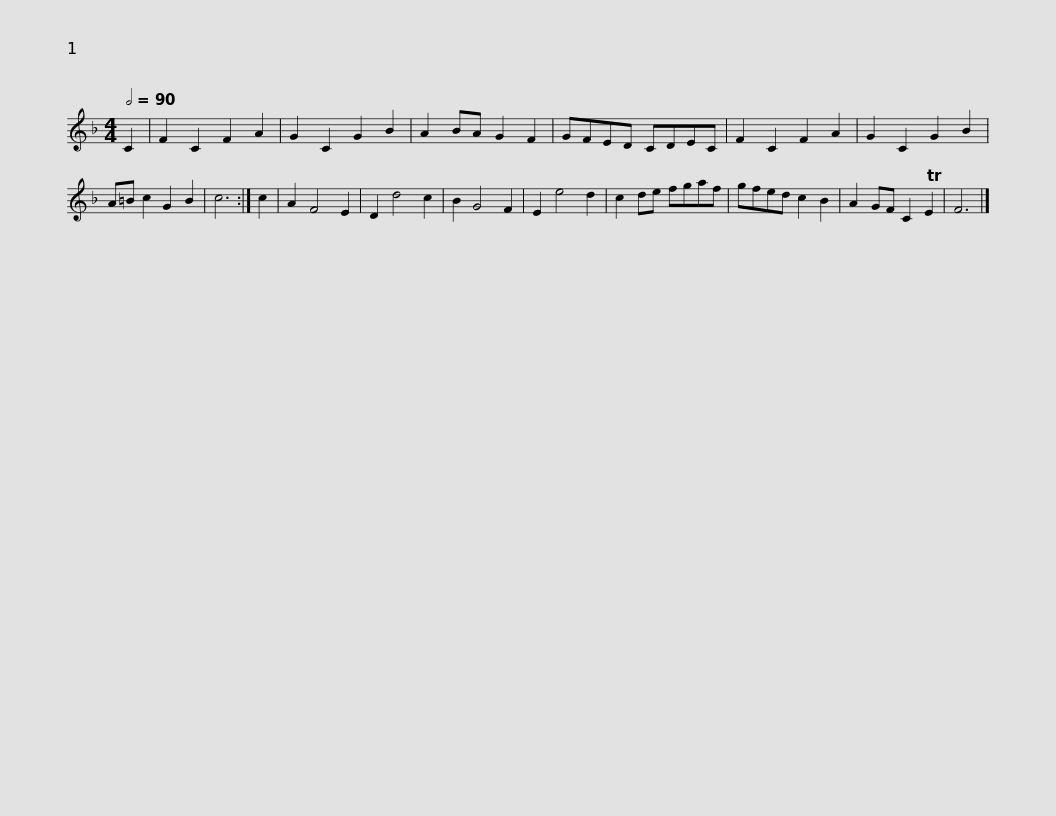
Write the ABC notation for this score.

X:1
L:1/8
Q:1/2=90
M:4/4
I:linebreak $
K:F
V:1 treble
V:1
 C2 | F2 C2 F2 A2 | G2 C2 G2 B2 | A2 BA G2 F2 | GFED CDEC | %5
 F2 C2 F2 A2 | G2 C2 G2 B2 | A=B c2 G2 B2 | c6 :| c2 |$ %10
 A2 F4 E2 | D2 d4 c2 | B2 G4 F2 | E2 e4 d2 | c2 de fgaf | %15
 gfed c2 B2 | A2 GF C2 TE2 | F6 |] %18
